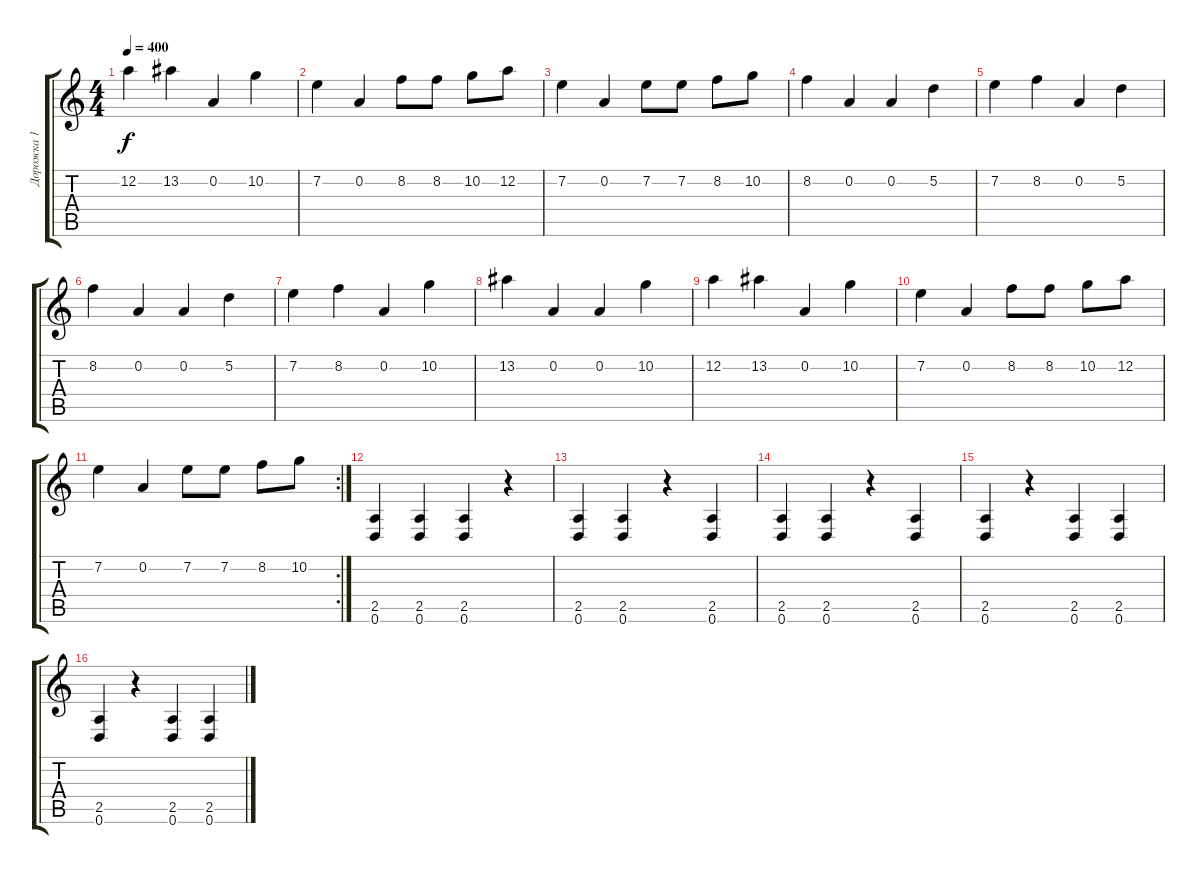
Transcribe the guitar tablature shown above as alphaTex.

\track ("Дорожка 1" "Дорожка 1") {instrument overdrivenguitar}
\staff {score tabs}
\tuning (D4 A3 F3 C3 G2 D2) {hide}
\ts (4 4)
\tempo 400
\clef g2
\ks c
12.2.4{dy f} 13.2.4 0.2.4 10.2.4 |
7.2.4 0.2.4 8.2.8 8.2.8 10.2.8 12.2.8 |
7.2.4 0.2.4 7.2.8 7.2.8 8.2.8 10.2.8 |
8.2.4 0.2.4 0.2.4 5.2.4 |
7.2.4 8.2.4 0.2.4 5.2.4 |
8.2.4 0.2.4 0.2.4 5.2.4 |
7.2.4 8.2.4 0.2.4 10.2.4 |
13.2.4 0.2.4 0.2.4 10.2.4 |
12.2.4 13.2.4 0.2.4 10.2.4 |
7.2.4 0.2.4 8.2.8 8.2.8 10.2.8 12.2.8 |
\rc 2
7.2.4 0.2.4 7.2.8 7.2.8 8.2.8 10.2.8 |
(2.5 0.6).4 (2.5 0.6).4 (2.5 0.6).4 r.4 |
(2.5 0.6).4 (2.5 0.6).4 r.4 (2.5 0.6).4 |
(2.5 0.6).4 (2.5 0.6).4 r.4 (2.5 0.6).4 |
(2.5 0.6).4 r.4 (2.5 0.6).4 (2.5 0.6).4 |
(2.5 0.6).4 r.4 (2.5 0.6).4 (2.5 0.6).4
